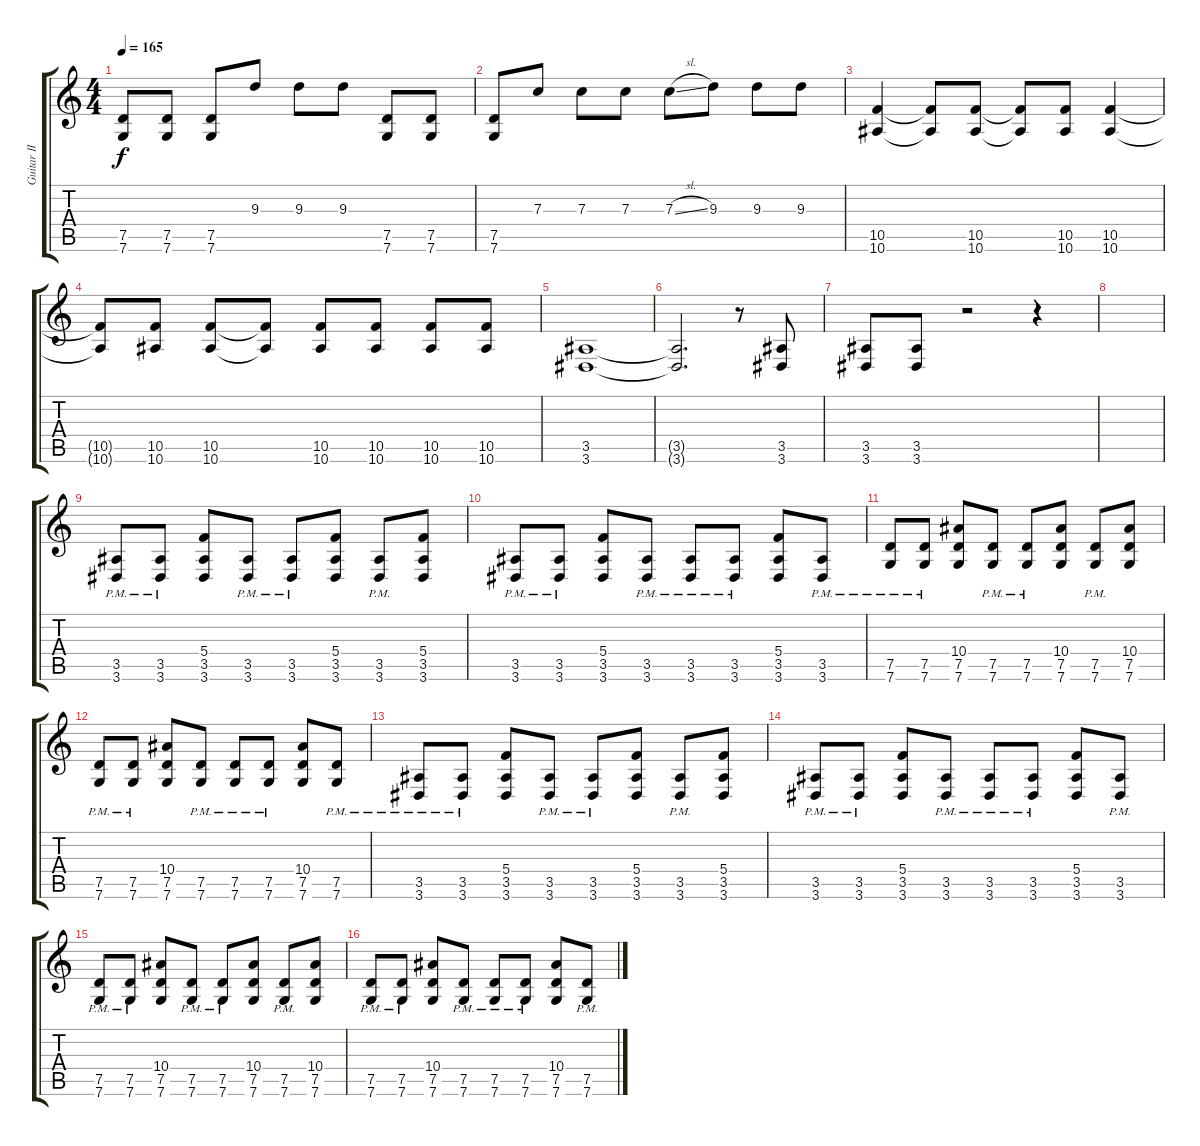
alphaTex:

\track ("Guitar II" "Guitar II") {instrument overdrivenguitar}
\staff {score tabs}
\tuning (D4 A3 F3 C3 G2 C2) {hide}
\ts (4 4)
\tempo 165
\clef g2
\ks c
(7.5 7.6).8{dy f} (7.5 7.6).8 (7.5 7.6).8 9.3.8 9.3.8 9.3.8 (7.5 7.6).8 (7.5 7.6).8 |
(7.5 7.6).8 7.3.8 7.3.8 7.3.8 7.3{sl}.8 9.3.8 9.3.8 9.3.8 |
(10.5 10.6).4 (10.5{t} 10.6{t}).8 (10.5 10.6).8 (10.5{t} 10.6{t}).8 (10.5 10.6).8 (10.5 10.6).4 |
(10.5{t} 10.6{t}).8 (10.5 10.6).8 (10.5 10.6).8 (10.5{t} 10.6{t}).8 (10.5 10.6).8 (10.5 10.6).8 (10.5 10.6).8 (10.5 10.6).8 |
(3.5 3.6).1 |
(3.5{t} 3.6{t}).2{d} r.8 (3.5 3.6).8 |
(3.5 3.6).8 (3.5 3.6).8 r.2 r.4 |
|
(3.5 3.6{pm}).8 (3.5 3.6{pm}).8 (5.4 3.5 3.6).8 (3.5 3.6{pm}).8 (3.5 3.6{pm}).8 (5.4 3.5 3.6).8 (3.5 3.6{pm}).8 (5.4 3.5 3.6).8 |
(3.5 3.6{pm}).8 (3.5 3.6{pm}).8 (5.4 3.5 3.6).8 (3.5 3.6{pm}).8 (3.5 3.6{pm}).8 (3.5 3.6{pm}).8 (5.4 3.5 3.6).8 (3.5{pm} 3.6).8 |
(7.5 7.6{pm}).8 (7.5 7.6{pm}).8 (10.4 7.5 7.6).8 (7.5 7.6{pm}).8 (7.5 7.6{pm}).8 (10.4 7.5 7.6).8 (7.5 7.6{pm}).8 (10.4 7.5 7.6).8 |
(7.5 7.6{pm}).8 (7.5 7.6{pm}).8 (10.4 7.5 7.6).8 (7.5 7.6{pm}).8 (7.5 7.6{pm}).8 (7.5{pm} 7.6).8 (10.4 7.5 7.6).8 (7.5{pm} 7.6).8 |
(3.5 3.6{pm}).8 (3.5 3.6{pm}).8 (5.4 3.5 3.6).8 (3.5 3.6{pm}).8 (3.5 3.6{pm}).8 (5.4 3.5 3.6).8 (3.5 3.6{pm}).8 (5.4 3.5 3.6).8 |
(3.5 3.6{pm}).8 (3.5 3.6{pm}).8 (5.4 3.5 3.6).8 (3.5 3.6{pm}).8 (3.5 3.6{pm}).8 (3.5 3.6{pm}).8 (5.4 3.5 3.6).8 (3.5{pm} 3.6).8 |
(7.5 7.6{pm}).8 (7.5 7.6{pm}).8 (10.4 7.5 7.6).8 (7.5 7.6{pm}).8 (7.5 7.6{pm}).8 (10.4 7.5 7.6).8 (7.5 7.6{pm}).8 (10.4 7.5 7.6).8 |
(7.5 7.6{pm}).8 (7.5 7.6{pm}).8 (10.4 7.5 7.6).8 (7.5 7.6{pm}).8 (7.5 7.6{pm}).8 (7.5{pm} 7.6).8 (10.4 7.5 7.6).8 (7.5{pm} 7.6).8
